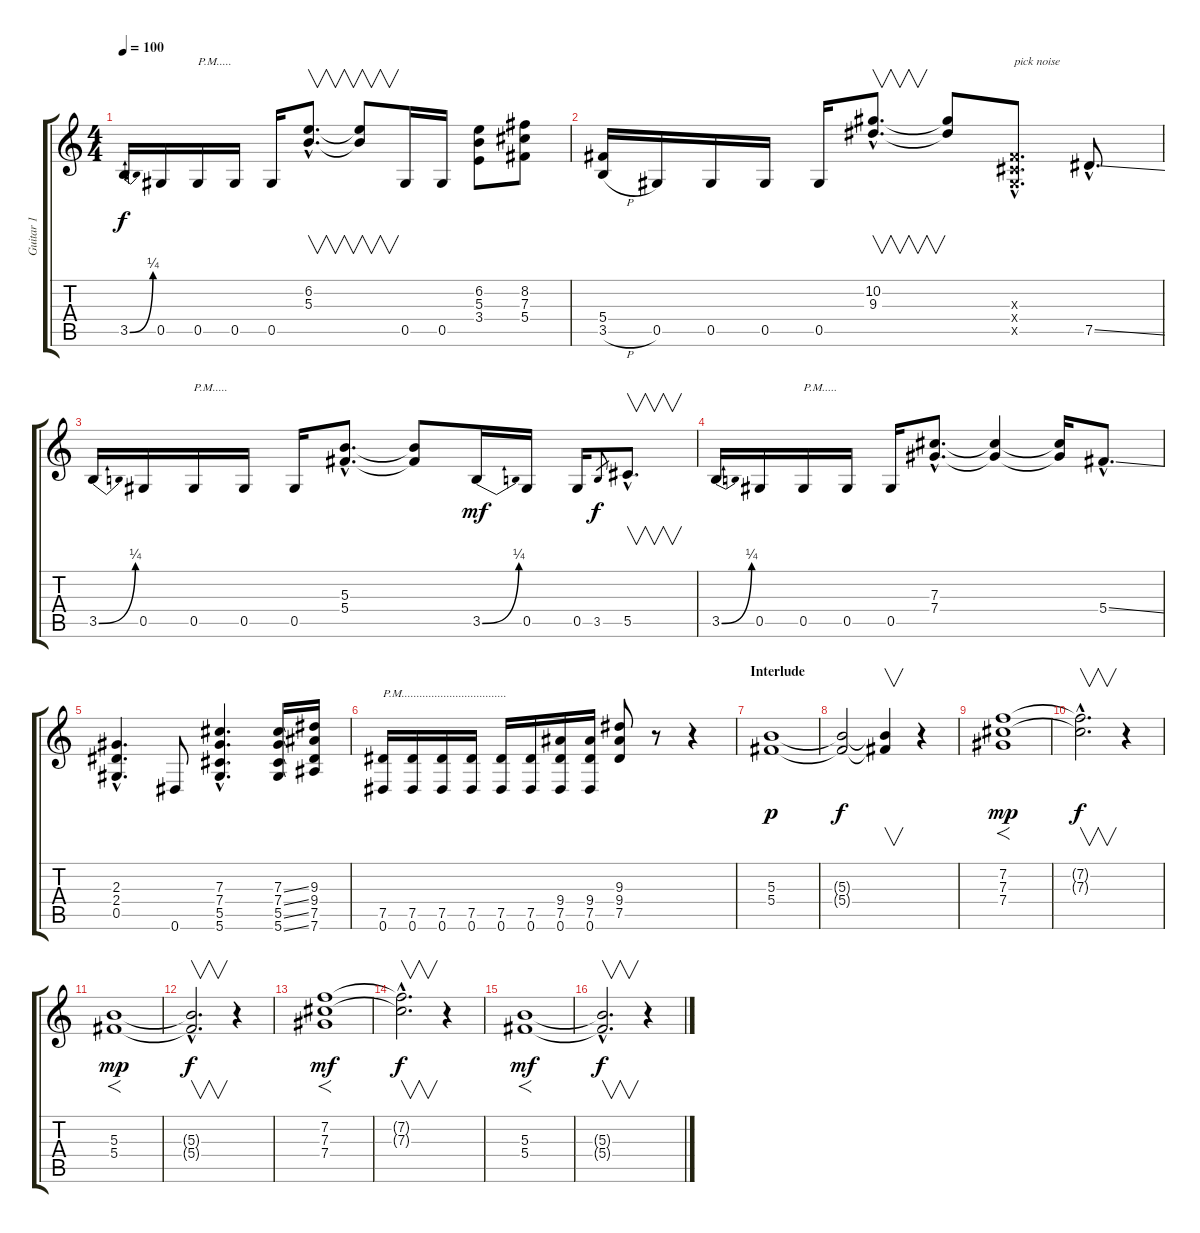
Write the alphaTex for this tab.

\track ("Guitar 1" "Guitar 1") {instrument overdrivenguitar}
\staff {score tabs}
\tuning (Eb4 Bb3 Gb3 Db3 Ab2 Eb2) {hide}
\ts (4 4)
\tempo 100
\clef g2
\ks c
3.5{be (bend 0 0 60 1)}.16{dy f} 0.5.16 0.5.16{txt "P.M....."} 0.5.16 0.5.16 (6.2{hac} 5.3{hac}).8{v d} (6.2{t} 5.3{t}).8{v} 0.5.16 0.5.16 (6.2 5.3 3.4).8 (8.2 7.3 5.4).8 |
(5.4 3.5{h}).16 0.5.16 0.5.16 0.5.16 0.5.16 (10.2{hac} 9.3{hac}).8{v d} (10.2{t} 9.3{t}).8 (0.3{hac x} 0.4{hac x} 0.5{hac x}).8{d txt "pick noise"} 7.5{ss hac}.8{d} |
3.5{be (bend 0 0 60 1)}.16 0.5.16 0.5.16{txt "P.M....."} 0.5.16 0.5.16 (5.3{hac} 5.4{hac}).8{d} (5.3{t} 5.4{t}).8 3.5{be (bend 0 0 60 1)}.16{dy mf} 0.5.16 0.5.16 3.5.8{gr dy f} 5.5{hac}.8{v d} |
3.5{be (bend 0 0 60 1)}.16 0.5.16 0.5.16{txt "P.M....."} 0.5.16 0.5.16 (7.3{hac} 7.4{hac}).8{d} (7.3{t} 7.4{t}).4 (7.3{t} 7.4{t}).16 5.4{ss hac}.8{d} |
(2.3{hac} 2.4{hac} 0.5{hac}).4{d} 0.6.8 (7.3{hac} 7.4{hac} 5.5{hac} 5.6{hac}).4{d} (7.3{ss} 7.4{ss} 5.5{ss} 5.6{ss}).16 (9.3 9.4 7.5 7.6).16 |
(7.5 0.6).16{txt "P.M..................................."} (7.5 0.6).16 (7.5 0.6).16 (7.5 0.6).16 (7.5 0.6).16 (7.5 0.6).16 (9.4 7.5 0.6).16 (9.4 7.5 0.6).16 (9.3 9.4 7.5).8 r.8 r.4 |
\section ("" "Interlude")
(5.3 5.4).1{dy p} |
(5.3{t} 5.4{t}).2{dy f} (5.3{t} 5.4{t}).4{v} r.4 |
(7.2 7.3 7.4).1{f dy mp} |
(7.2{hac t} 7.3{hac t}).2{v d dy f} r.4 |
(5.3 5.4).1{f dy mp} |
(5.3{hac t} 5.4{hac t}).2{v d dy f} r.4 |
(7.2 7.3 7.4).1{f dy mf} |
(7.2{hac t} 7.3{hac t}).2{v d dy f} r.4 |
(5.3 5.4).1{f dy mf} |
(5.3{hac t} 5.4{hac t}).2{v d dy f} r.4
